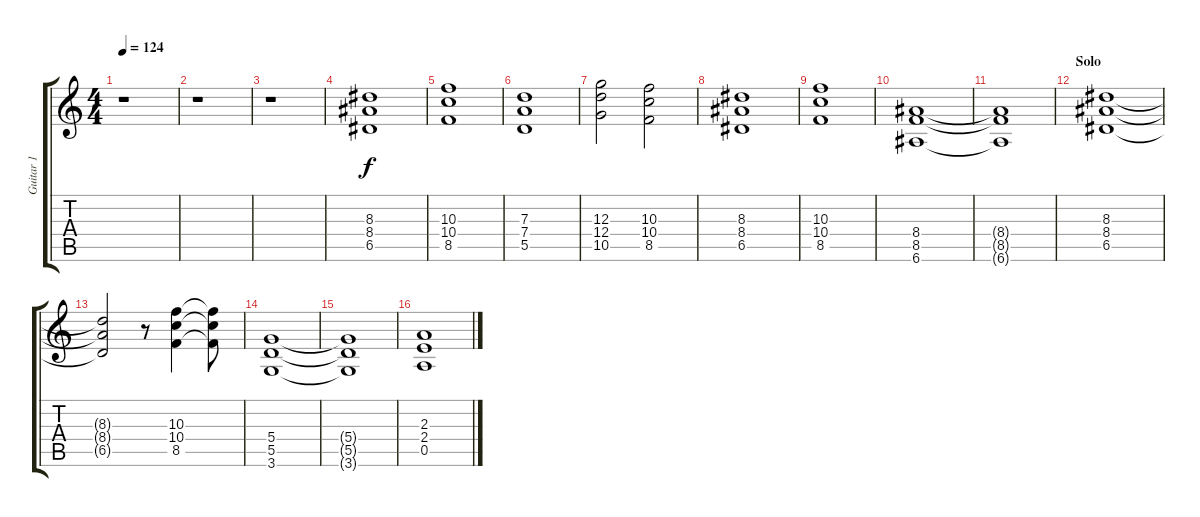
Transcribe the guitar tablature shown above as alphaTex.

\track ("Guitar 1" "Guitar 1") {instrument overdrivenguitar}
\staff {score tabs}
\tuning (E4 B3 G3 D3 A2 E2) {hide}
\ts (4 4)
\tempo 124
\clef g2
\ks c
r.1{dy f} |
r.1 |
r.1 |
\section ("" "")
(8.3 8.4 6.5).1 |
(10.3 10.4 8.5).1 |
(7.3 7.4 5.5).1 |
(12.3 12.4 10.5).2 (10.3 10.4 8.5).2 |
(8.3 8.4 6.5).1 |
(10.3 10.4 8.5).1 |
(8.4 8.5 6.6).1 |
(8.4{t} 8.5{t} 6.6{t}).1 |
\section ("" "Solo")
(8.3 8.4 6.5).1 |
(8.3{t} 8.4{t} 6.5{t}).2 r.8 (10.3 10.4 8.5).4 (10.3{t} 10.4{t} 8.5{t}).8 |
(5.4 5.5 3.6).1 |
(5.4{t} 5.5{t} 3.6{t}).1 |
(2.3 2.4 0.5).1
